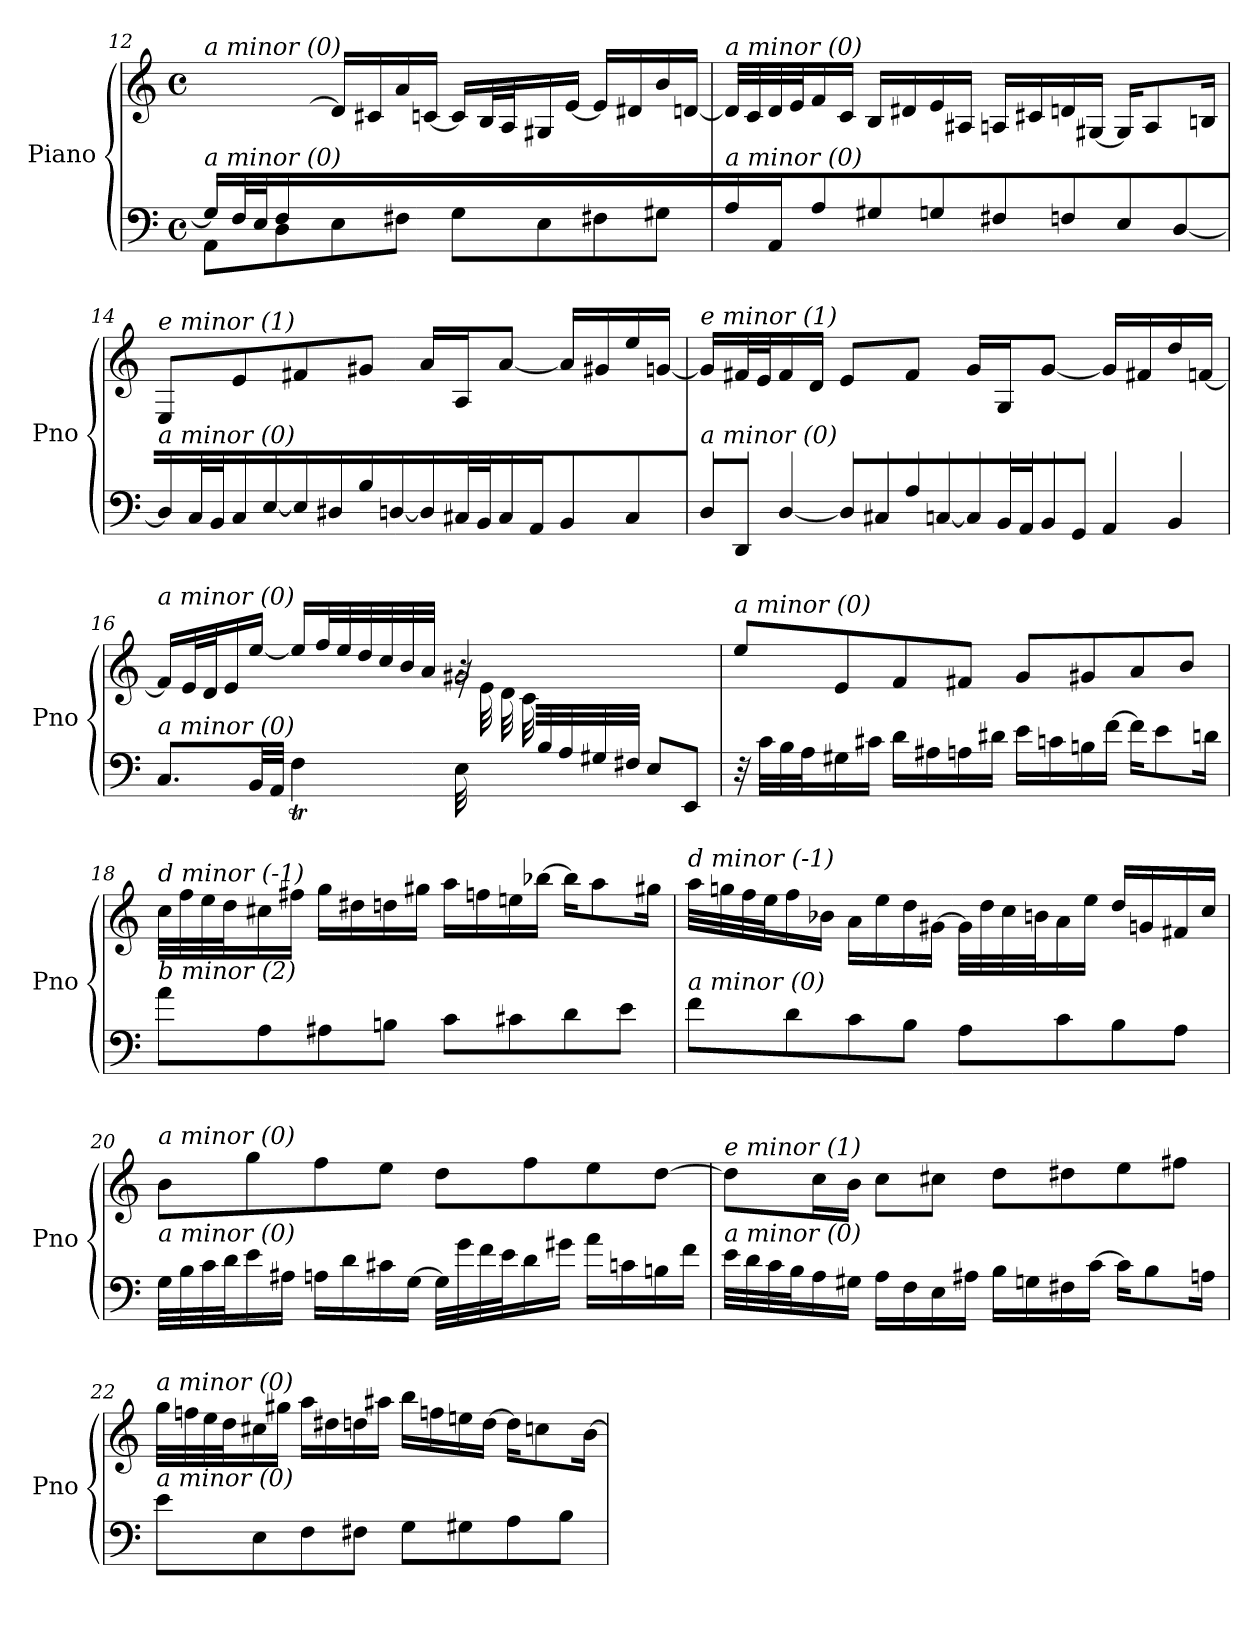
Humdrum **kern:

**kern	**kern
*part1	*part1
*staff2	*staff1
*I"Piano	*
*I'Pno	*
*clefF4	*clefG2
*k[]	*k[]
*M4/4	*M4/4
*met(c)	*met(c)
=12	=12
*^	*
!	!	!LO:TX:i:t=a minor (0)
!LO:TX:i:t=a minor (0)	!	!
16G/LL]	8AA\L	8.ryy
32F/L	.	.
32E/J	.	.
16F/	8D\	.
2ryy	.	[16d\JJ
.	8E\	16d/LL]
.	.	16c#X/
.	8F#X\J	16a/
.	.	[16cn/JJ
.	8G\L	16c/LL]
.	.	32B/L
.	.	32A/J
.	8E\	16G#X/
4ryy	.	[16e/JJ
.	8F#X\	16e/LL]
.	.	16d#X/
.	8G#X\J	16b/
16ryy	.	[16dn/JJ
*v	*v	*
!!LO:LB:g=z
=13	=13
!	!LO:TX:i:t=a minor (0)
!LO:TX:i:t=a minor (0)	!
16A\LL	32d/LLL]
.	32c/
16AA\J	32d/
.	32e/J
8A\J	16f/
.	16c/JJ
8G#X\L	16B/LL
.	16d#X/
8Gn\J	16e/
.	16A#Xi/JJ
8F#X\L	16A/LL
.	16c#X/
8Fn\	16dn/
.	[16G#X/JJ
8E\	16G#/KL]
.	8A/
[8D\J	.
.	16Bn/Jk
=14	=14
!	!LO:TX:i:t=e minor (1)
!LO:TX:i:t=a minor (0)	!
16D\LL]	8E/L
32C\L	.
32BB\J	.
16C\	8e/
[16E\JJ	.
16E\LL]	8f#X/
16D#X\	.
16B\	8g#X/J
[16Dn\JJ	.
16D/LL]	16a/LL
32C#X/L	16A/J
32BB/J	.
16C#/	[8a/J
16AA/JJ	.
8BB/L	16a/LL]
.	16g#X/
8C#/J	16ee/
.	[16gn/JJ
!!LO:LB:g=z
=15	=15
!	!LO:TX:i:t=e minor (1)
!LO:TX:i:t=a minor (0)	!
16D/LL	16g/LL]
16DD/J	32f#X/L
.	32e/J
[8D/J	16f#/
.	16d/JJ
16D/LL]	8e/L
16C#X/	.
16A/	8f#/J
[16Cn/JJ	.
16C/LL]	16g/LL
32BB/L	16G/J
32AA/J	.
16BB/	[8g/J
16GG/JJ	.
8AA/L	16g/LL]
.	16f#X/
8BB/J	16dd/
.	[16fn/JJ
=16	=16
*^	*^
!	!	!LO:TX:i:t=a minor (0)	!
!LO:TX:i:t=a minor (0)	!	!	!
2ryy	8.C/L	16f/LL]	2ryy
.	.	32e/L	.
.	.	32d/J	.
.	.	16e/	.
.	32BB/LL	[16ee/JJ	.
.	32AA/JJJ	.	.
.	4FT\	16ee/LL]	.
.	.	32ff/L	.
.	.	32ee/	.
.	.	32dd/	.
.	.	32cc/	.
.	.	32b/	.
.	.	32a/JJJ	.
8ryy	32E\	2g#X/	32rg
.	32ryy	.	32e\LLL
.	16ryy	.	32d\
.	.	.	32c\
32B/	8ryy	.	8ryy
32A/	.	.	.
32G#X/	.	.	.
32F#X/JJJ	.	.	.
4ryy	8E/L	.	4ryy
.	8EE/J	.	.
*	*	*v	*v
!!LO:LB:g=z
=17	=17	=17
!	!	!LO:TX:i:t=a minor (0)
!LO:TX:i:t=a minor (0)	!	!
*v	*v	*
32r	8ee\L
32c\LLL	.
32B\	.
32A\J	.
16G#X\	8e/
16c#X\JJ	.
16d\LL	8f/
16A#Xi\	.
16A\	8f#X/J
16d#X\JJ	.
16e\LL	8g/L
16cn\	.
16Bn\	8g#X/
[16f\JJ	.
16f\KL]	8a/
8e\	.
.	8b/J
16dn\Jk	.
=18	=18
!	!LO:TX:i:t=d minor (-1)
!LO:TX:i:t=b minor (2)	!
8a\L	32cc\LLL
.	32ff\
.	32ee\
.	32dd\J
8A\	16cc#X\
.	16ff#X\JJ
8A#Xi\	16gg\LL
.	16dd#Xi\
8Bn\J	16dd\
.	16gg#X\JJ
8c\L	16aa\LL
.	16ffn\
8c#X\	16een\
.	[16bb-X\JJ
8d\	16bb-\KL]
.	8aa\
8e\J	.
.	16gg#X\Jk
!!LO:LB:g=z
=19	=19
!	!LO:TX:i:t=d minor (-1)
!LO:TX:i:t=a minor (0)	!
8f\L	32aa\LLL
.	32ggn\
.	32ff\
.	32ee\J
8d\	16ff\
.	16b-X\JJ
8c\	16a\LL
.	16ee\
8B\J	16dd\
.	[16g#X\JJ
8A\L	32g#\LLL]
.	32dd\
.	32cc\
.	32bn\J
8c\	16a\
.	16ee\JJ
8B\	16dd/LL
.	16gn/
8A\J	16f#X/
.	16cc/JJ
=20	=20
!	!LO:TX:i:t=a minor (0)
!LO:TX:i:t=a minor (0)	!
32G\LLL	8b\L
32B\	.
32c\	.
32d\J	.
16e\	8gg\
16A#Xi\JJ	.
16A\LL	8ff\
16d\	.
16c#X\	8ee\J
[16G\JJ	.
32G\LLL]	8dd\L
32g\	.
32f\	.
32e\J	.
16d\	8ff\
16g#X\JJ	.
16a\LL	8ee\
16cn\	.
16Bn\	[8dd\J
16f\JJ	.
!!LO:LB:g=z
=21	=21
!	!LO:TX:i:t=e minor (1)
!LO:TX:i:t=a minor (0)	!
32e\LLL	8dd\L]
32d\	.
32c\	.
32B\J	.
16A\	16cc\L
16G#X\JJ	16b\JJ
16A\LL	8cc\L
16F\	.
16E\	8cc#X\J
16A#X\JJ	.
16B\LL	8dd\L
16Gn\	.
16F#X\	8dd#X\
[16c\JJ	.
16c\KL]	8ee\
8B\	.
.	8ff#X\J
16An\Jk	.
=22	=22
!	!LO:TX:i:t=a minor (0)
!LO:TX:i:t=a minor (0)	!
8e\L	32gg\LLL
.	32ffn\
.	32ee\
.	32dd\J
8E\	16cc#X\
.	16gg#X\JJ
8F\	16aa\LL
.	16dd#Xi\
8F#X\J	16dd\
.	16aa#X\JJ
8G\L	16bb\LL
.	16ffn\
8G#X\	16een\
.	[16dd\JJ
8A\	16dd\KL]
.	8ccn\
8B\J	.
.	[16b\Jk
=	=
*-	*-
